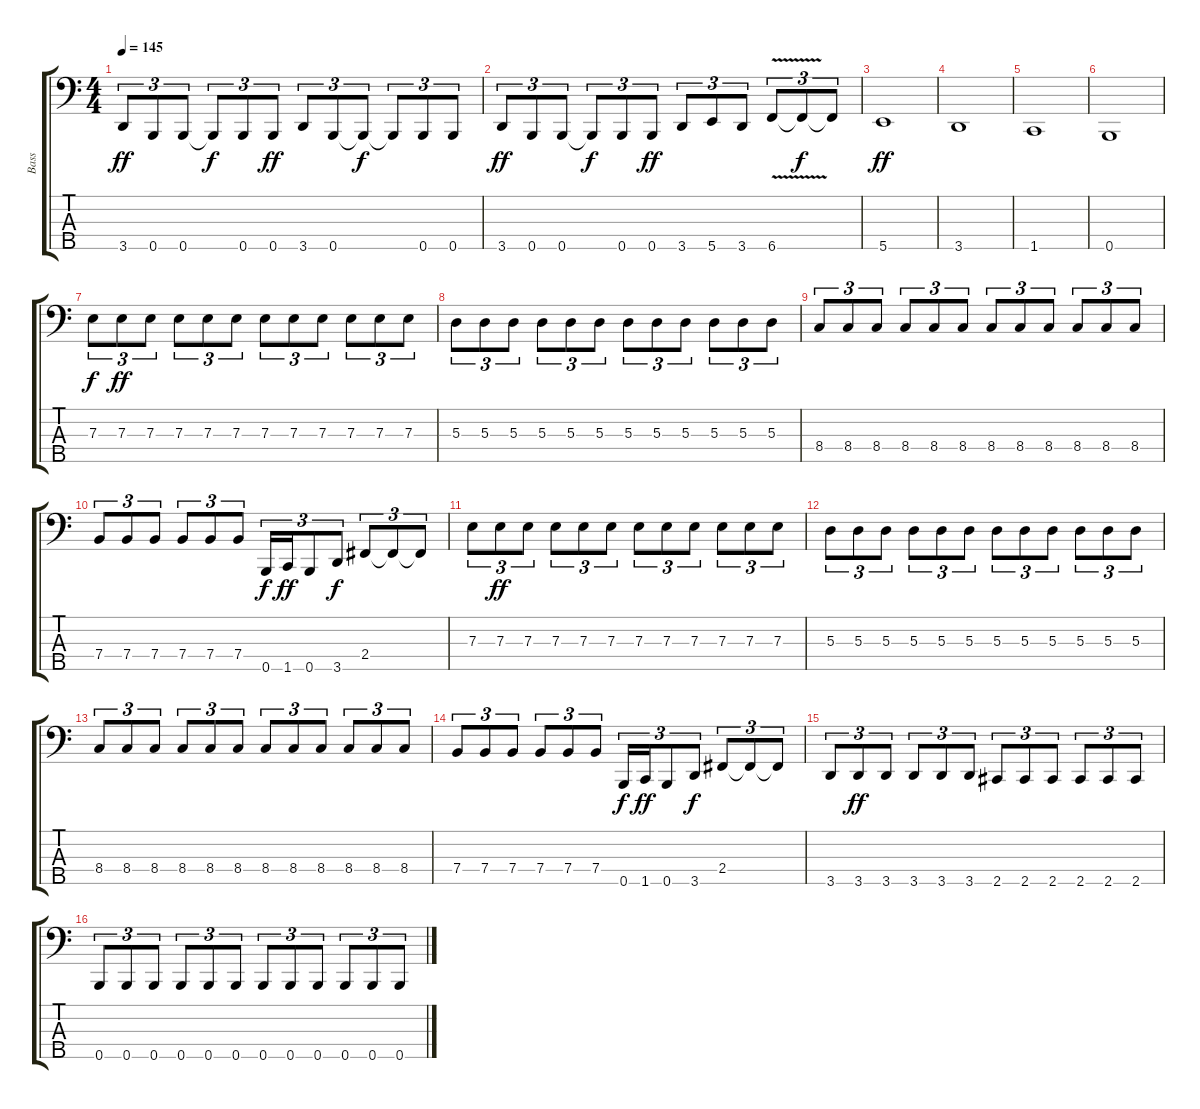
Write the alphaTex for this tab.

\track ("Bass" "Bass") {instrument electricbasspick}
\staff {score tabs}
\tuning (G2 D2 A1 E1 B0) {hide}
\ts (4 4)
\tempo 145
\clef f4
\ks c
3.5.8{tu (3 2) dy ff} 0.5.8{tu (3 2)} 0.5.8{tu (3 2)} 0.5{t}.8{tu (3 2) dy f} 0.5.8{tu (3 2)} 0.5.8{tu (3 2) dy ff} 3.5.8{tu (3 2)} 0.5.8{tu (3 2)} 0.5{t}.8{tu (3 2) dy f} 0.5{t}.8{tu (3 2)} 0.5.8{tu (3 2)} 0.5.8{tu (3 2)} |
3.5.8{tu (3 2) dy ff} 0.5.8{tu (3 2)} 0.5.8{tu (3 2)} 0.5{t}.8{tu (3 2) dy f} 0.5.8{tu (3 2)} 0.5.8{tu (3 2) dy ff} 3.5.8{tu (3 2)} 5.5.8{tu (3 2)} 3.5.8{tu (3 2)} 6.5{v}.8{tu (3 2)} 6.5{t}.8{tu (3 2) dy f} 6.5{t}.8{tu (3 2)} |
5.5.1{dy ff} |
3.5.1 |
1.5.1 |
0.5.1 |
7.3.8{tu (3 2) dy f} 7.3.8{tu (3 2) dy ff} 7.3.8{tu (3 2)} 7.3.8{tu (3 2)} 7.3.8{tu (3 2)} 7.3.8{tu (3 2)} 7.3.8{tu (3 2)} 7.3.8{tu (3 2)} 7.3.8{tu (3 2)} 7.3.8{tu (3 2)} 7.3.8{tu (3 2)} 7.3.8{tu (3 2)} |
5.3.8{tu (3 2)} 5.3.8{tu (3 2)} 5.3.8{tu (3 2)} 5.3.8{tu (3 2)} 5.3.8{tu (3 2)} 5.3.8{tu (3 2)} 5.3.8{tu (3 2)} 5.3.8{tu (3 2)} 5.3.8{tu (3 2)} 5.3.8{tu (3 2)} 5.3.8{tu (3 2)} 5.3.8{tu (3 2)} |
8.4.8{tu (3 2)} 8.4.8{tu (3 2)} 8.4.8{tu (3 2)} 8.4.8{tu (3 2)} 8.4.8{tu (3 2)} 8.4.8{tu (3 2)} 8.4.8{tu (3 2)} 8.4.8{tu (3 2)} 8.4.8{tu (3 2)} 8.4.8{tu (3 2)} 8.4.8{tu (3 2)} 8.4.8{tu (3 2)} |
7.4.8{tu (3 2)} 7.4.8{tu (3 2)} 7.4.8{tu (3 2)} 7.4.8{tu (3 2)} 7.4.8{tu (3 2)} 7.4.8{tu (3 2)} 0.5.16{tu (3 2) dy f} 1.5.16{tu (3 2) dy ff} 0.5.8{tu (3 2)} 3.5.8{tu (3 2) dy f} 2.4.8{tu (3 2)} 2.4{t}.8{tu (3 2)} 2.4{t}.8{tu (3 2)} |
7.3.8{tu (3 2)} 7.3.8{tu (3 2) dy ff} 7.3.8{tu (3 2)} 7.3.8{tu (3 2)} 7.3.8{tu (3 2)} 7.3.8{tu (3 2)} 7.3.8{tu (3 2)} 7.3.8{tu (3 2)} 7.3.8{tu (3 2)} 7.3.8{tu (3 2)} 7.3.8{tu (3 2)} 7.3.8{tu (3 2)} |
5.3.8{tu (3 2)} 5.3.8{tu (3 2)} 5.3.8{tu (3 2)} 5.3.8{tu (3 2)} 5.3.8{tu (3 2)} 5.3.8{tu (3 2)} 5.3.8{tu (3 2)} 5.3.8{tu (3 2)} 5.3.8{tu (3 2)} 5.3.8{tu (3 2)} 5.3.8{tu (3 2)} 5.3.8{tu (3 2)} |
8.4.8{tu (3 2)} 8.4.8{tu (3 2)} 8.4.8{tu (3 2)} 8.4.8{tu (3 2)} 8.4.8{tu (3 2)} 8.4.8{tu (3 2)} 8.4.8{tu (3 2)} 8.4.8{tu (3 2)} 8.4.8{tu (3 2)} 8.4.8{tu (3 2)} 8.4.8{tu (3 2)} 8.4.8{tu (3 2)} |
7.4.8{tu (3 2)} 7.4.8{tu (3 2)} 7.4.8{tu (3 2)} 7.4.8{tu (3 2)} 7.4.8{tu (3 2)} 7.4.8{tu (3 2)} 0.5.16{tu (3 2) dy f} 1.5.16{tu (3 2) dy ff} 0.5.8{tu (3 2)} 3.5.8{tu (3 2) dy f} 2.4.8{tu (3 2)} 2.4{t}.8{tu (3 2)} 2.4{t}.8{tu (3 2)} |
3.5.8{tu (3 2)} 3.5.8{tu (3 2) dy ff} 3.5.8{tu (3 2)} 3.5.8{tu (3 2)} 3.5.8{tu (3 2)} 3.5.8{tu (3 2)} 2.5.8{tu (3 2)} 2.5.8{tu (3 2)} 2.5.8{tu (3 2)} 2.5.8{tu (3 2)} 2.5.8{tu (3 2)} 2.5.8{tu (3 2)} |
0.5.8{tu (3 2)} 0.5.8{tu (3 2)} 0.5.8{tu (3 2)} 0.5.8{tu (3 2)} 0.5.8{tu (3 2)} 0.5.8{tu (3 2)} 0.5.8{tu (3 2)} 0.5.8{tu (3 2)} 0.5.8{tu (3 2)} 0.5.8{tu (3 2)} 0.5.8{tu (3 2)} 0.5.8{tu (3 2)}
